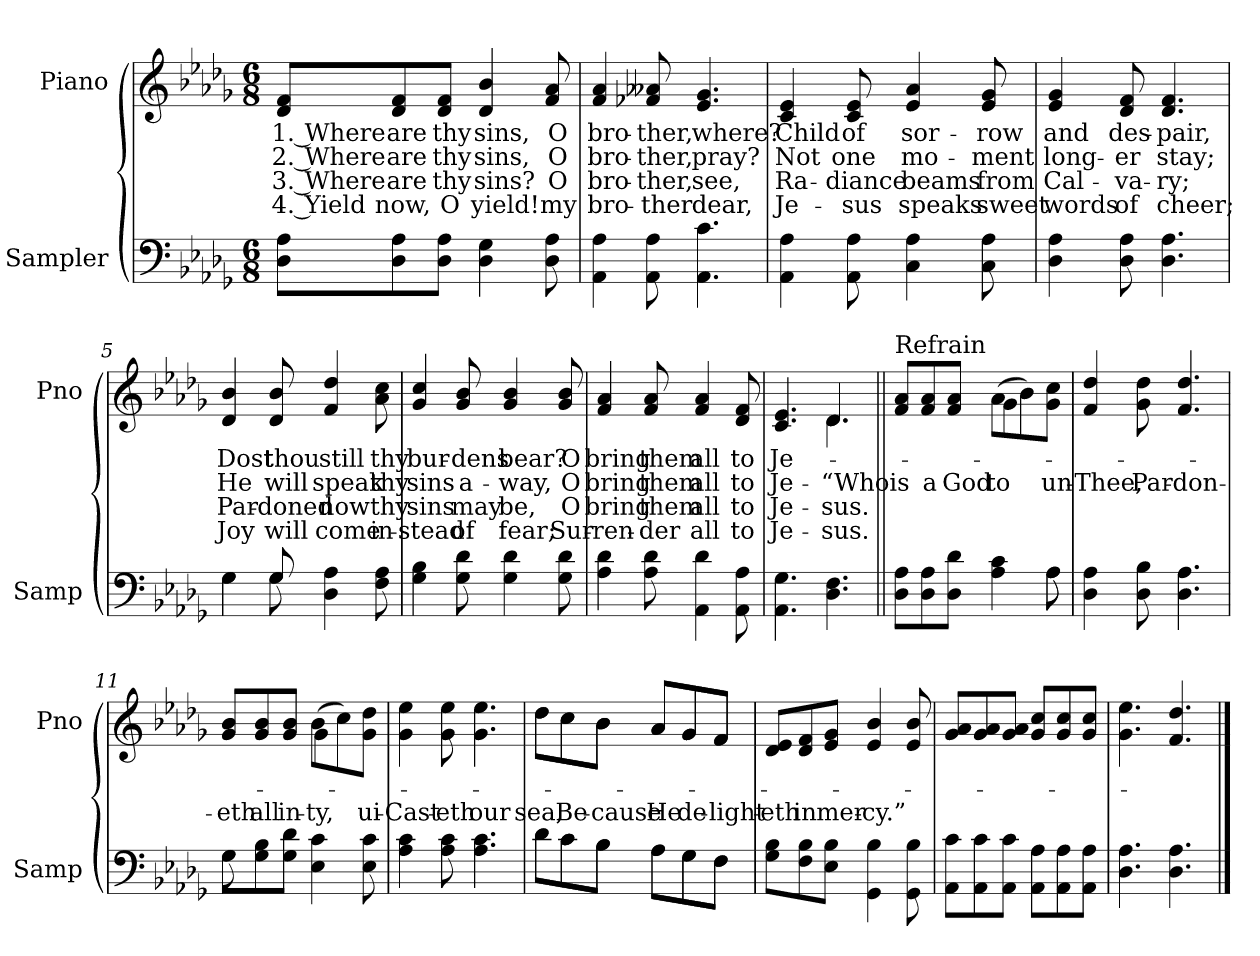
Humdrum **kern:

**kern	**kern	**text	**text	**text	**text
*part2	*part1	*part1	*part1	*part1	*part1
*staff2	*staff1	*staff1	*staff1	*staff1	*staff1
*I"Sampler	*I"Piano	*	*	*	*
*I'Samp	*I'Pno	*	*	*	*
*clefF4	*clefG2	*	*	*	*
*k[b-e-a-d-g-]	*k[b-e-a-d-g-]	*	*	*	*
*D-:	*D-:	*	*	*	*
*M6/8	*M6/8	*	*	*	*
=1	=1	=1	=1	=1	=1
8D-\ 8A-\L	8d-/ 8f/L	1. Where	2. Where	3. Where	4. Yield
8D-\ 8A-\	8d-/ 8f/	are	are	are	now,
8D-\ 8A-\J	8d-/ 8f/J	thy	thy	thy	O
4D- 4G-	4d- 4b-	sins,	sins,	sins?	yield!
8D- 8A-	8f 8a-	O	O	O	my
=2	=2	=2	=2	=2	=2
4AA- 4A-	4f 4a-	bro-	bro-	bro-	bro-
8AA- 8A-	8f-X 8a--X	-ther,	-ther,	-ther,	-ther
4.AA- 4.c	4.e- 4.g-	where?	pray?	see,	dear,
=3	=3	=3	=3	=3	=3
4AA- 4A-	4c 4e-	Child	Not	Ra-	Je-
8AA- 8A-	8c 8e-	of	one	-diance	-sus
4C 4A-	4e- 4a-	sor-	mo-	beams	speaks
8C 8A-	8e- 8g-	-row	-ment	from	sweet
=4	=4	=4	=4	=4	=4
4D- 4A-	4e- 4g-	and	long-	Cal-	words
8D- 8A-	8d- 8f	des-	-er	-va-	of
4.D- 4.A-	4.d- 4.f	-pair,	stay;	-ry;	cheer;
=5	=5	=5	=5	=5	=5
*^	*	*	*	*	*
4G-\	4G-	4d- 4b-	Dost	He	Par-	Joy
8G-/	8G-	8d- 8b-	thou	will	-doned	will
4D- 4A-	4.ryy	4f 4dd-	still	speak	now	come
8F 8A-	.	8a- 8cc	thy	thy	thy	in-
*v	*v	*	*	*	*	*
=6	=6	=6	=6	=6	=6
4G- 4B-	4g- 4cc	bur-	sins	sins	-stead
8G- 8d-	8g- 8b-	-dens	a-	may	of
4G- 4d-	4g- 4b-	bear?	-way,	be,	fear;
8G- 8d-	8g- 8b-	O	O	O	Sur-
=7	=7	=7	=7	=7	=7
4A- 4d-	4f 4a-	bring	bring	bring	-ren-
8A- 8d-	8f 8a-	them	them	them	-der
4AA- 4d-	4f 4a-	all	all	all	all
8AA- 8A-	8d- 8f	to	to	to	to
=8	=8	=8	=8	=8	=8
*	*^	*	*	*	*
4.AA- 4.G-	4.c 4.e-	4.ryy	Je-	Je-	Je-	Je-
4.D- 4.F	4.d-/	4.d-	.	“Who	-sus.	-sus.
=9||	=9||	=9||	=9||	=9||	=9||	=9||
*^	*	*	*	*	*	*
!	!	!LO:TX:t=Refrain	!	!	!	!	!
8D-\ 8A-\L	8ryy	8f/ 8a-/L	4.ryy	.	is	.	.
*v	*v	*	*	*	*	*	*
8D-\ 8A-\	8f/ 8a-/	.	.	a	.	.
8D-\ 8d-\J	8f/ 8a-/J	.	.	God	.	.
4A- 4c	(8a-\L	4g-	.	-to	.	.
.	8b-\)	.	.	.	.	.
*^	*	*	*	*	*	*
8A-\	8A-	8g-\ 8cc\J	8ryy	.	un-	.	.
*v	*v	*	*	*	*	*	*
*	*v	*v	*	*	*	*
=10	=10	=10	=10	=10	=10
4D- 4A-	4f 4dd-	.	Thee,	.	.
8D- 8B-	8g- 8dd-	.	Par-	.	.
4.D- 4.A-	4.f 4.dd-	.	-don-	.	.
=11	=11	=11	=11	=11	=11
*^	*^	*	*	*	*
8G-\L	8G-	8g-/ 8b-/L	4.ryy	.	-eth	.	.
8G-\ 8B-\	2ryy	8g-/ 8b-/	.	.	all	.	.
8G-\ 8d-\J	.	8g-/ 8b-/J	.	.	in-	.	.
4E- 4c	.	(8b-\L	4g-	.	-ty,	.	.
.	.	8cc\)	.	.	.	.	.
8E- 8c	8ryy	8g-\ 8dd-\J	8ryy	.	-ui-	.	.
*v	*v	*	*	*	*	*	*
*	*v	*v	*	*	*	*
=12	=12	=12	=12	=12	=12
4A- 4c	4g- 4ee-	.	Cast-	.	.
8A- 8c	8g- 8ee-	.	-eth	.	.
4.A- 4.c	4.g- 4.ee-	.	our	.	.
=13	=13	=13	=13	=13	=13
*^	*^	*	*	*	*
8d-\L	8d-\L	8dd-\L	8dd-\L	.	sea,	.	.
8c\	8c\	8cc\	8cc\	.	Be-	.	.
8B-\J	8B-\J	8b-\J	8b-\J	.	-cause	.	.
8A-\L	8A-\L	8a-/L	8a-/L	.	He	.	.
8G-\	8G-\	8g-/	8g-/	.	de-	.	.
8F\J	8F\J	8f/J	8f/J	.	-light-	.	.
*v	*v	*	*	*	*	*	*
*	*v	*v	*	*	*	*
=14	=14	=14	=14	=14	=14
8G-\ 8B-\L	8d-/ 8e-/L	.	-eth	.	.
8F\ 8B-\	8d-/ 8f/	.	in	.	.
8E-\ 8B-\J	8e-/ 8g-/J	.	mer-	.	.
4GG- 4B-	4e- 4b-	.	-cy.”	.	.
8GG- 8B-	8e- 8b-	.	.	.	.
=15	=15	=15	=15	=15	=15
8AA-\ 8c\L	8g-/ 8a-/L	.	.	.	.
8AA-\ 8c\	8g-/ 8a-/	.	.	.	.
8AA-\ 8c\J	8g-/ 8a-/J	.	.	.	.
8AA-\ 8A-\L	8g-/ 8cc/L	.	.	.	.
8AA-\ 8A-\	8g-/ 8cc/	.	.	.	.
8AA-\ 8A-\J	8g-/ 8cc/J	.	.	.	.
=16	=16	=16	=16	=16	=16
4.D- 4.A-	4.g- 4.ee-	.	.	.	.
4.D- 4.A-	4.f 4.dd-	.	.	.	.
==	==	==	==	==	==
*-	*-	*-	*-	*-	*-
